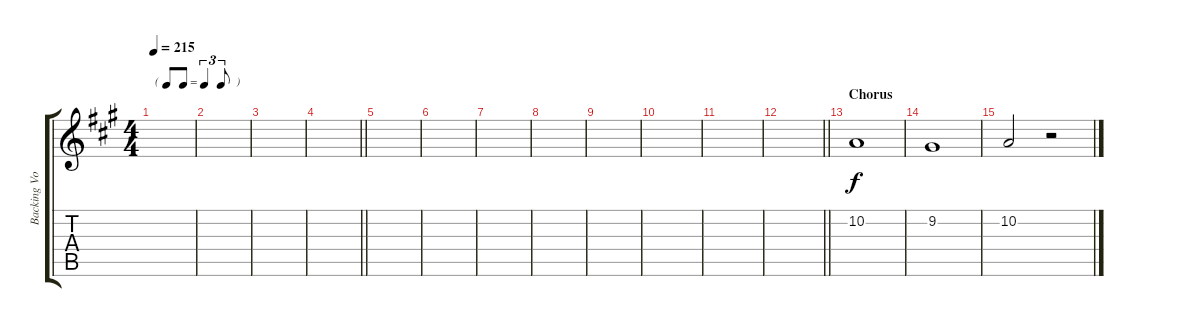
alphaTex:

\track ("Backing Vocals" "Backing Vo") {instrument lead2sawtooth}
\staff {score tabs}
\tuning (E4 B3 G3 D3 A2 E2) {hide}
\ts (4 4)
\tf triplet8th
\tempo 215
\clef g2
\ks a
|
|
|
\barLineRight lightlight
|
|
|
|
|
|
|
|
\barLineRight lightlight
|
\section ("" "Chorus")
10.2.1 |
9.2.1 |
10.2.2 r.2
